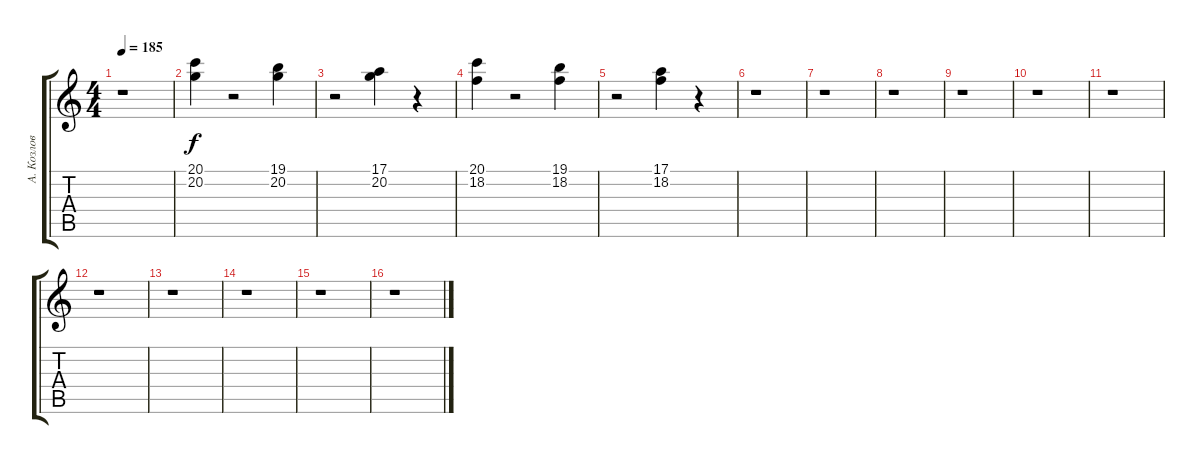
\track ("А. Козлов" "А. Козлов") {instrument tremolostrings}
\staff {score tabs}
\tuning (E4 B3 G3 D3 A2 E2) {hide}
\ts (4 4)
\tempo 185
\clef g2
\ks c
r.1{dy f} |
(20.1 20.2).4 r.2 (19.1 20.2).4 |
r.2 (17.1 20.2).4 r.4 |
(20.1 18.2).4 r.2 (19.1 18.2).4 |
r.2 (17.1 18.2).4 r.4 |
r.1 |
r.1 |
r.1 |
r.1 |
r.1 |
r.1 |
r.1 |
r.1 |
r.1 |
r.1 |
r.1
